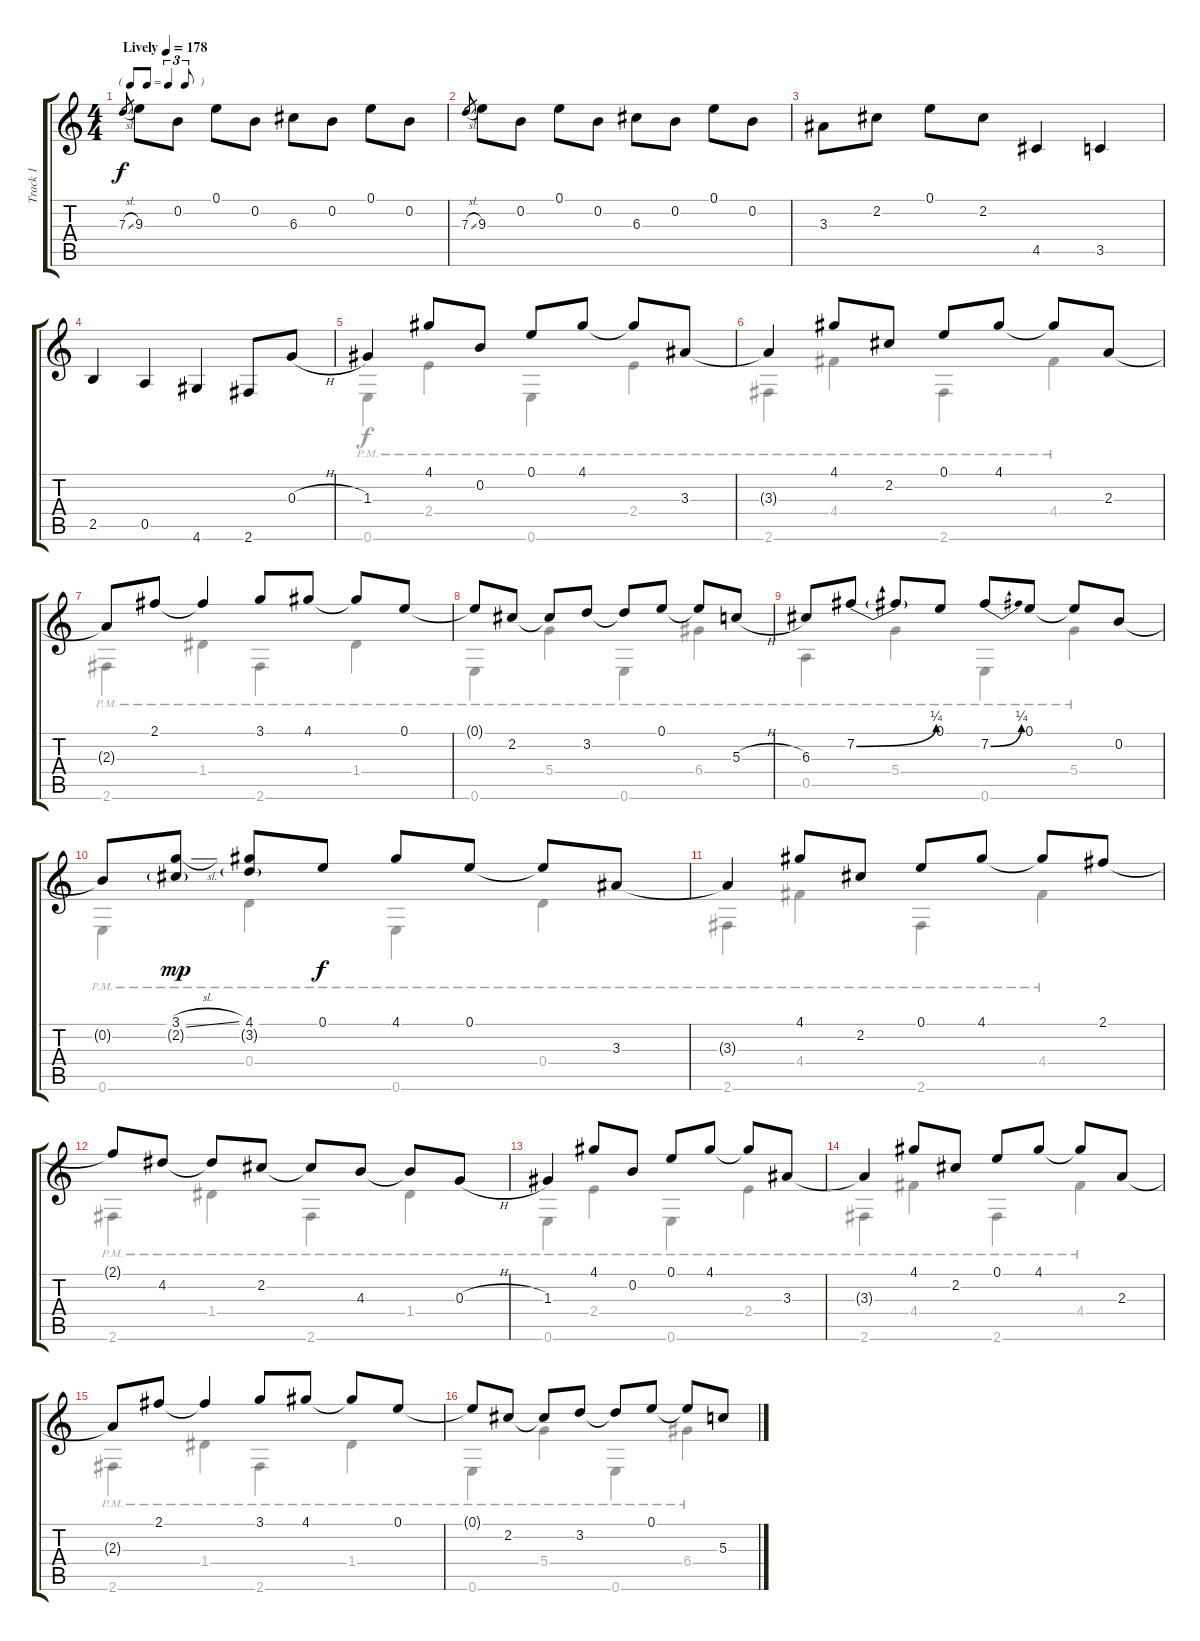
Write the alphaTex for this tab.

\track ("Track 1" "Track 1") {instrument acousticguitarsteel}
\staff {score tabs}
\tuning (E4 B3 G3 D3 A2 E2) {hide}
\voice
\ts (4 4)
\tf triplet8th
\tempo (178 "Lively")
\clef g2
\ks c
7.3{sl}.8{gr dy f instrument acousticguitarsteel} 9.3.8 0.2.8 0.1.8 0.2.8 6.3.8 0.2.8 0.1.8 0.2.8 |
7.3{sl}.8{gr} 9.3.8 0.2.8 0.1.8 0.2.8 6.3.8 0.2.8 0.1.8 0.2.8 |
3.3.8 2.2.8 0.1.8 2.2.8 4.5.4 3.5.4 |
2.5.4 0.5.4 4.6.4 2.6.8 0.3{h}.8 |
1.3.4 4.1.8 0.2.8 0.1.8 4.1.8 4.1{t}.8 3.3.8 |
3.3{t}.4 4.1.8 2.2.8 0.1.8 4.1.8 4.1{t}.8 2.3.8 |
2.3{t}.8 2.1.8 2.1{t}.4 3.1.8 4.1.8 4.1{t}.8 0.1.8 |
0.1{t}.8 2.2.8 2.2{t}.8 3.2.8 3.2{t}.8 0.1.8 0.1{t}.8 5.3{h}.8 |
6.3.8 7.2{be (bend 0 0 60 1)}.8 7.2{t}.8 0.1.8 7.2{be (bend 0 0 60 1)}.8 0.1.8 0.1{t}.8 0.2.8 |
0.2{t}.8 (3.1{sl} 2.2{g}).8{dy mp} (4.1 3.2{g}).8 0.1.8{dy f} 4.1.8 0.1.8 0.1{t}.8 3.3.8 |
3.3{t}.4 4.1.8 2.2.8 0.1.8 4.1.8 4.1{t}.8 2.1.8 |
2.1{t}.8 4.2.8 4.2{t}.8 2.2.8 2.2{t}.8 4.3.8 4.3{t}.8 0.3{h}.8 |
1.3.4 4.1.8 0.2.8 0.1.8 4.1.8 4.1{t}.8 3.3.8 |
3.3{t}.4 4.1.8 2.2.8 0.1.8 4.1.8 4.1{t}.8 2.3.8 |
2.3{t}.8 2.1.8 2.1{t}.4 3.1.8 4.1.8 4.1{t}.8 0.1.8 |
0.1{t}.8 2.2.8 2.2{t}.8 3.2.8 3.2{t}.8 0.1.8 0.1{t}.8 5.3{h}.8
\voice
\clef g2
\ottava regular
\simile none
\ks c
|
|
|
|
0.6{pm}.4 2.4{pm}.4 0.6{pm}.4 2.4{pm}.4 |
2.6{pm}.4 4.4{pm}.4 2.6{pm}.4 4.4{pm}.4 |
2.6{pm}.4 1.4{pm}.4 2.6{pm}.4 1.4{pm}.4 |
0.6{pm}.4 5.4{pm}.4 0.6{pm}.4 6.4{pm}.4 |
0.5{pm}.4 5.4{pm}.4 0.6{pm}.4 5.4{pm}.4 |
0.6{pm}.4 0.4{pm}.4 0.6{pm}.4 0.4{pm}.4 |
2.6{pm}.4 4.4{pm}.4 2.6{pm}.4 4.4{pm}.4 |
2.6{pm}.4 1.4{pm}.4 2.6{pm}.4 1.4{pm}.4 |
0.6{pm}.4 2.4{pm}.4 0.6{pm}.4 2.4{pm}.4 |
2.6{pm}.4 4.4{pm}.4 2.6{pm}.4 4.4{pm}.4 |
2.6{pm}.4 1.4{pm}.4 2.6{pm}.4 1.4{pm}.4 |
0.6{pm}.4 5.4{pm}.4 0.6{pm}.4 6.4{pm}.4
